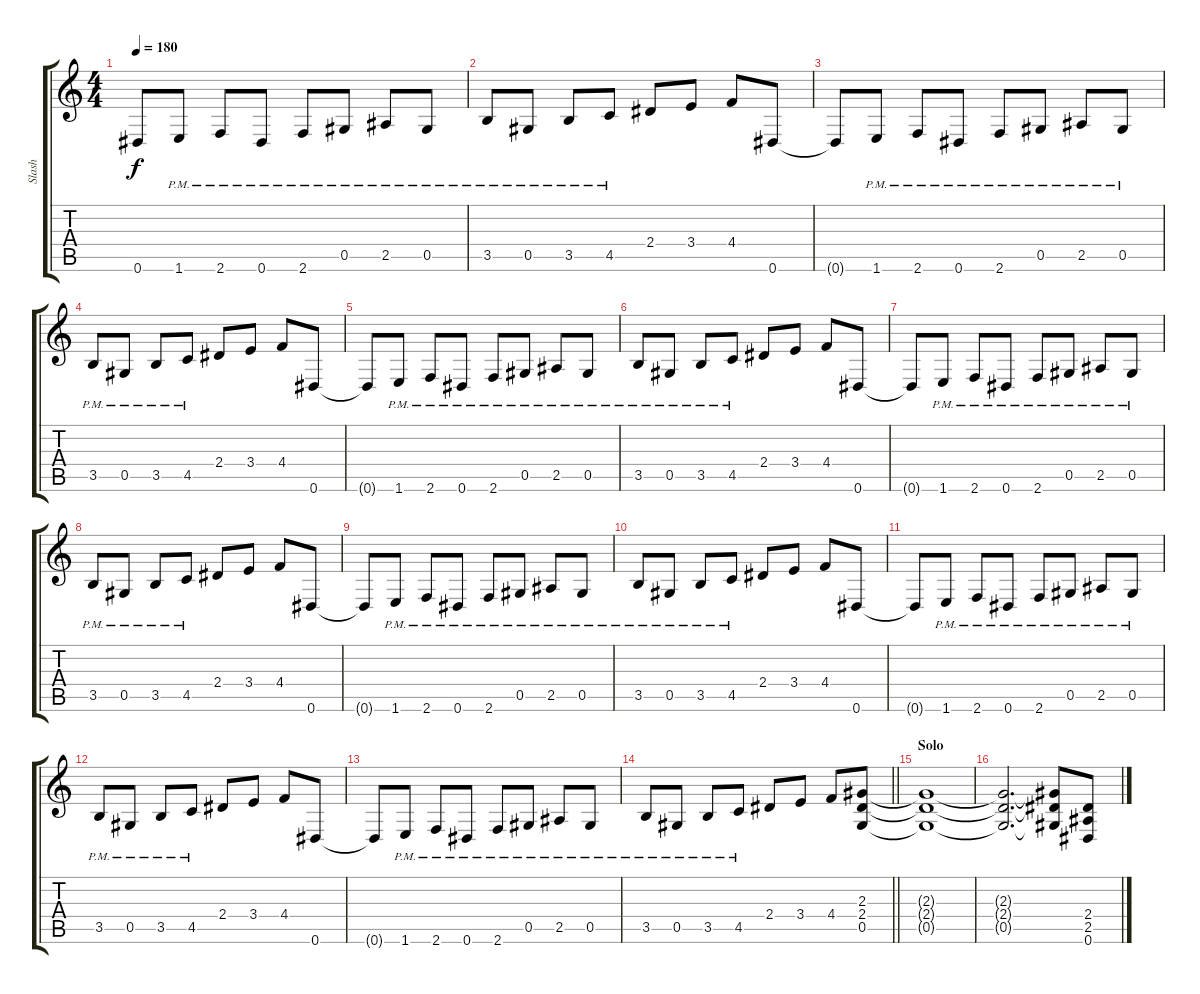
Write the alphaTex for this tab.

\track ("Slash" "Slash") {instrument distortionguitar}
\staff {score tabs}
\tuning (Eb4 Bb3 Gb3 Db3 Ab2 Eb2) {hide}
\ts (4 4)
\tempo 180
\clef g2
\ks c
0.6{t}.8{dy f} 1.6{pm}.8 2.6{pm}.8 0.6{pm}.8 2.6{pm}.8 0.5{pm}.8 2.5{pm}.8 0.5{pm}.8 |
3.5{pm}.8 0.5{pm}.8 3.5{pm}.8 4.5{pm}.8 2.4.8 3.4.8 4.4.8 0.6.8 |
0.6{t}.8 1.6{pm}.8 2.6{pm}.8 0.6{pm}.8 2.6{pm}.8 0.5{pm}.8 2.5{pm}.8 0.5{pm}.8 |
3.5{pm}.8 0.5{pm}.8 3.5{pm}.8 4.5{pm}.8 2.4.8 3.4.8 4.4.8 0.6.8 |
0.6{t}.8 1.6{pm}.8 2.6{pm}.8 0.6{pm}.8 2.6{pm}.8 0.5{pm}.8 2.5{pm}.8 0.5{pm}.8 |
3.5{pm}.8 0.5{pm}.8 3.5{pm}.8 4.5{pm}.8 2.4.8 3.4.8 4.4.8 0.6.8 |
0.6{t}.8 1.6{pm}.8 2.6{pm}.8 0.6{pm}.8 2.6{pm}.8 0.5{pm}.8 2.5{pm}.8 0.5{pm}.8 |
3.5{pm}.8 0.5{pm}.8 3.5{pm}.8 4.5{pm}.8 2.4.8 3.4.8 4.4.8 0.6.8 |
0.6{t}.8 1.6{pm}.8 2.6{pm}.8 0.6{pm}.8 2.6{pm}.8 0.5{pm}.8 2.5{pm}.8 0.5{pm}.8 |
3.5{pm}.8 0.5{pm}.8 3.5{pm}.8 4.5{pm}.8 2.4.8 3.4.8 4.4.8 0.6.8 |
0.6{t}.8 1.6{pm}.8 2.6{pm}.8 0.6{pm}.8 2.6{pm}.8 0.5{pm}.8 2.5{pm}.8 0.5{pm}.8 |
3.5{pm}.8 0.5{pm}.8 3.5{pm}.8 4.5{pm}.8 2.4.8 3.4.8 4.4.8 0.6.8 |
0.6{t}.8 1.6{pm}.8 2.6{pm}.8 0.6{pm}.8 2.6{pm}.8 0.5{pm}.8 2.5{pm}.8 0.5{pm}.8 |
\barLineRight lightlight
3.5{pm}.8 0.5{pm}.8 3.5{pm}.8 4.5{pm}.8 2.4.8 3.4.8 4.4.8 (2.3 2.4 0.5).8 |
\section ("" "Solo")
(2.3{t} 2.4{t} 0.5{t}).1 |
(2.3{t} 2.4{t} 0.5{t}).2{d} (2.3{t} 2.4{t} 0.5{t}).8 (2.4 2.5 0.6).8
